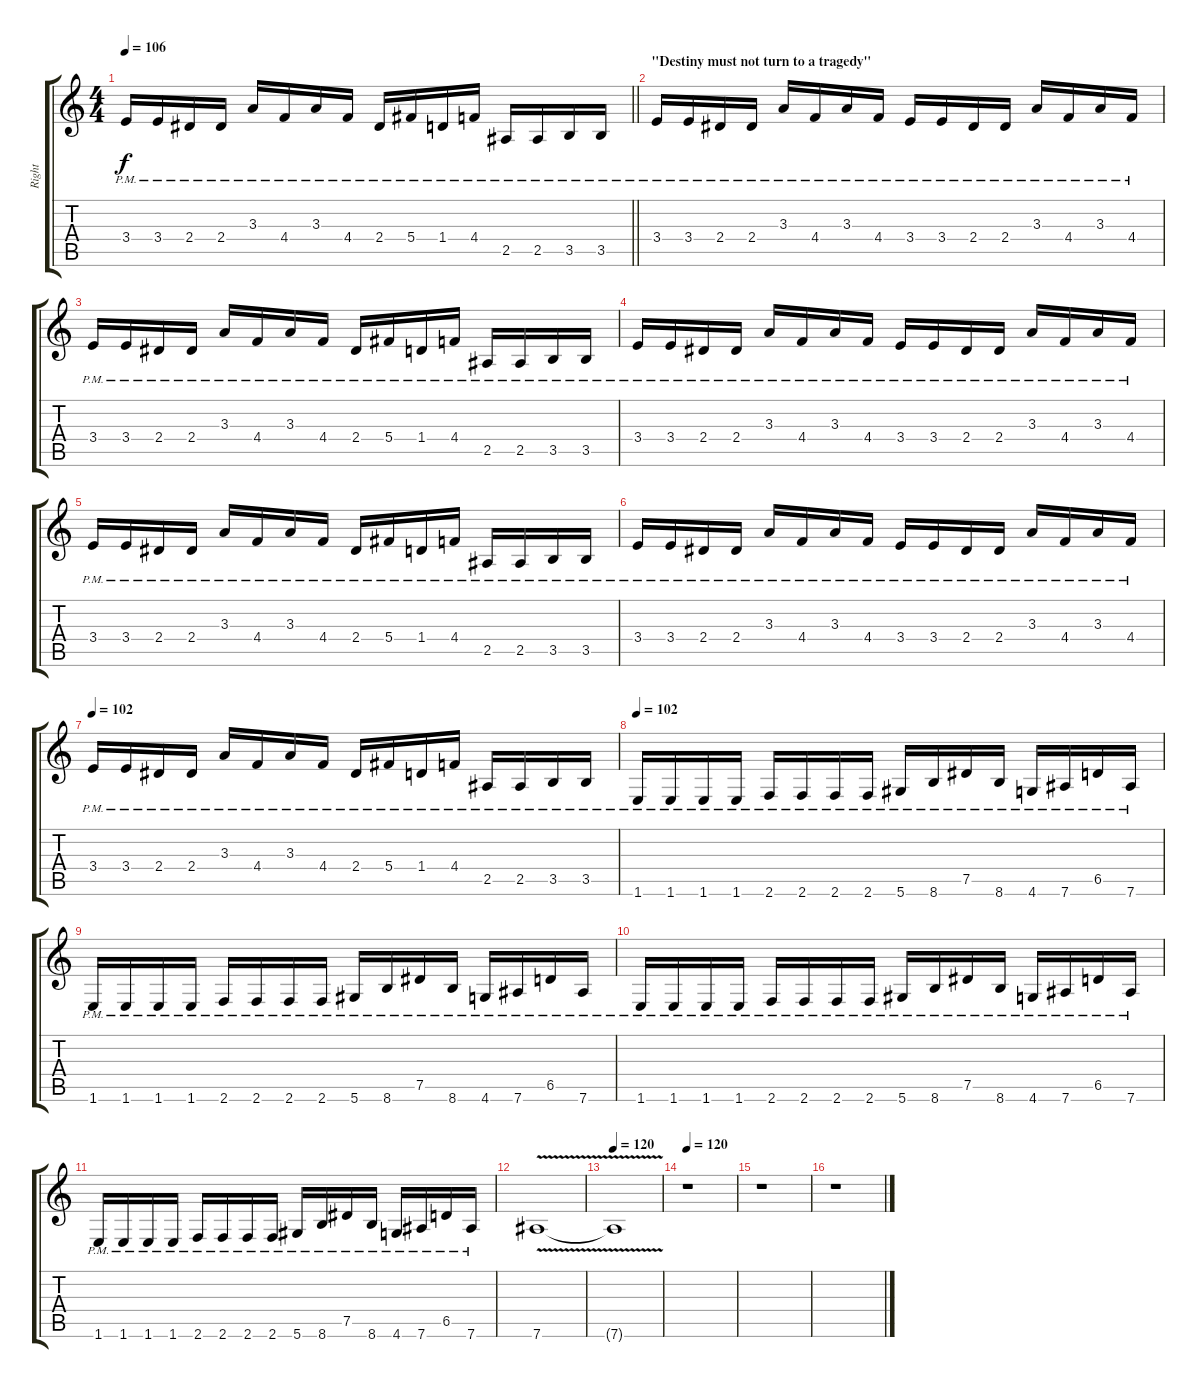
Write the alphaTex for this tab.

\track ("Right" "Right") {instrument distortionguitar}
\staff {score tabs}
\tuning (Eb4 Bb3 Gb3 Db3 Ab2 Eb2) {hide}
\ts (4 4)
\tempo 106
\clef g2
\barLineRight lightlight
\ks c
3.4{pm}.16{dy f} 3.4{pm}.16 2.4{pm}.16 2.4{pm}.16 3.3{pm}.16 4.4{pm}.16 3.3{pm}.16 4.4{pm}.16 2.4{pm}.16 5.4{pm}.16 1.4{pm}.16 4.4{pm}.16 2.5{pm}.16 2.5{pm}.16 3.5{pm}.16 3.5{pm}.16 |
\section ("" "\"Destiny must not turn to a tragedy\"")
3.4{pm}.16 3.4{pm}.16 2.4{pm}.16 2.4{pm}.16 3.3{pm}.16 4.4{pm}.16 3.3{pm}.16 4.4{pm}.16 3.4{pm}.16 3.4{pm}.16 2.4{pm}.16 2.4{pm}.16 3.3{pm}.16 4.4{pm}.16 3.3{pm}.16 4.4{pm}.16 |
3.4{pm}.16 3.4{pm}.16 2.4{pm}.16 2.4{pm}.16 3.3{pm}.16 4.4{pm}.16 3.3{pm}.16 4.4{pm}.16 2.4{pm}.16 5.4{pm}.16 1.4{pm}.16 4.4{pm}.16 2.5{pm}.16 2.5{pm}.16 3.5{pm}.16 3.5{pm}.16 |
3.4{pm}.16 3.4{pm}.16 2.4{pm}.16 2.4{pm}.16 3.3{pm}.16 4.4{pm}.16 3.3{pm}.16 4.4{pm}.16 3.4{pm}.16 3.4{pm}.16 2.4{pm}.16 2.4{pm}.16 3.3{pm}.16 4.4{pm}.16 3.3{pm}.16 4.4{pm}.16 |
3.4{pm}.16 3.4{pm}.16 2.4{pm}.16 2.4{pm}.16 3.3{pm}.16 4.4{pm}.16 3.3{pm}.16 4.4{pm}.16 2.4{pm}.16 5.4{pm}.16 1.4{pm}.16 4.4{pm}.16 2.5{pm}.16 2.5{pm}.16 3.5{pm}.16 3.5{pm}.16 |
3.4{pm}.16 3.4{pm}.16 2.4{pm}.16 2.4{pm}.16 3.3{pm}.16 4.4{pm}.16 3.3{pm}.16 4.4{pm}.16 3.4{pm}.16 3.4{pm}.16 2.4{pm}.16 2.4{pm}.16 3.3{pm}.16 4.4{pm}.16 3.3{pm}.16 4.4{pm}.16 |
\tempo 102
3.4{pm}.16 3.4{pm}.16 2.4{pm}.16 2.4{pm}.16 3.3{pm}.16 4.4{pm}.16 3.3{pm}.16 4.4{pm}.16 2.4{pm}.16 5.4{pm}.16 1.4{pm}.16 4.4{pm}.16 2.5{pm}.16 2.5{pm}.16 3.5{pm}.16 3.5{pm}.16 |
\tempo 102
1.6{pm}.16 1.6{pm}.16 1.6{pm}.16 1.6{pm}.16 2.6{pm}.16 2.6{pm}.16 2.6{pm}.16 2.6{pm}.16 5.6{pm}.16 8.6{pm}.16 7.5{pm}.16 8.6{pm}.16 4.6{pm}.16 7.6{pm}.16 6.5{pm}.16 7.6{pm}.16 |
1.6{pm}.16 1.6{pm}.16 1.6{pm}.16 1.6{pm}.16 2.6{pm}.16 2.6{pm}.16 2.6{pm}.16 2.6{pm}.16 5.6{pm}.16 8.6{pm}.16 7.5{pm}.16 8.6{pm}.16 4.6{pm}.16 7.6{pm}.16 6.5{pm}.16 7.6{pm}.16 |
1.6{pm}.16 1.6{pm}.16 1.6{pm}.16 1.6{pm}.16 2.6{pm}.16 2.6{pm}.16 2.6{pm}.16 2.6{pm}.16 5.6{pm}.16 8.6{pm}.16 7.5{pm}.16 8.6{pm}.16 4.6{pm}.16 7.6{pm}.16 6.5{pm}.16 7.6{pm}.16 |
1.6{pm}.16 1.6{pm}.16 1.6{pm}.16 1.6{pm}.16 2.6{pm}.16 2.6{pm}.16 2.6{pm}.16 2.6{pm}.16 5.6{pm}.16 8.6{pm}.16 7.5{pm}.16 8.6{pm}.16 4.6{pm}.16 7.6{pm}.16 6.5{pm}.16 7.6{pm}.16 |
7.6{v}.1{volume 1} |
\tempo 120
7.6{t}.1 |
\tempo 120
r.1 |
r.1 |
r.1
